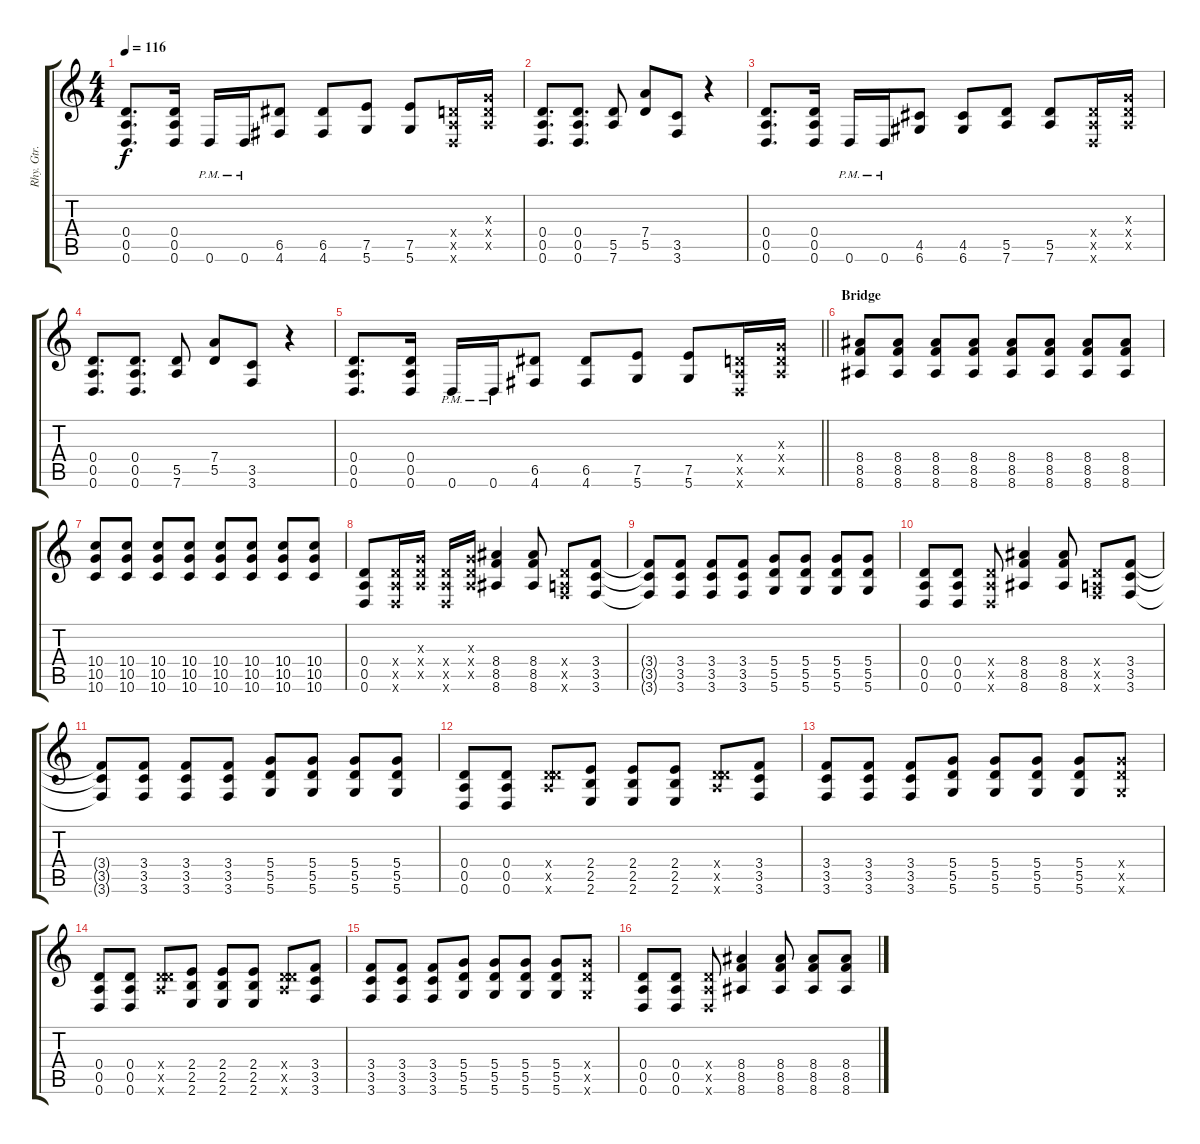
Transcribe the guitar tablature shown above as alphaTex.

\track ("Rhy. Gtr. 2" "Rhy. Gtr. ") {instrument distortionguitar}
\staff {score tabs}
\tuning (E4 B3 G3 D3 A2 D2) {hide}
\ts (4 4)
\tempo 116
\clef g2
\ks c
(0.4 0.5 0.6).8{d dy f} (0.4 0.5 0.6).16 0.6{pm}.16 0.6{pm}.16 (6.5 4.6).8 (6.5 4.6).8 (7.5 5.6).8 (7.5 5.6).8 (0.4{x} 0.5{x} 0.6{x}).16 (0.3{x} 0.4{x} 0.5{x}).16 |
(0.4 0.5 0.6).8{d} (0.4 0.5 0.6).8{d} (5.5 7.6).8 (7.4 5.5).8 (3.5 3.6).8 r.4 |
(0.4 0.5 0.6).8{d} (0.4 0.5 0.6).16 0.6{pm}.16 0.6{pm}.16 (4.5 6.6).8 (4.5 6.6).8 (5.5 7.6).8 (5.5 7.6).8 (0.4{x} 0.5{x} 0.6{x}).16 (0.3{x} 0.4{x} 0.5{x}).16 |
(0.4 0.5 0.6).8{d} (0.4 0.5 0.6).8{d} (5.5 7.6).8 (7.4 5.5).8 (3.5 3.6).8 r.4 |
\barLineRight lightlight
(0.4 0.5 0.6).8{d} (0.4 0.5 0.6).16 0.6{pm}.16 0.6{pm}.16 (6.5 4.6).8 (6.5 4.6).8 (7.5 5.6).8 (7.5 5.6).8 (0.4{x} 0.5{x} 0.6{x}).16 (0.3{x} 0.4{x} 0.5{x}).16 |
\section ("" "Bridge")
(8.4 8.5 8.6).8 (8.4 8.5 8.6).8 (8.4 8.5 8.6).8 (8.4 8.5 8.6).8 (8.4 8.5 8.6).8 (8.4 8.5 8.6).8 (8.4 8.5 8.6).8 (8.4 8.5 8.6).8 |
(10.4 10.5 10.6).8 (10.4 10.5 10.6).8 (10.4 10.5 10.6).8 (10.4 10.5 10.6).8 (10.4 10.5 10.6).8 (10.4 10.5 10.6).8 (10.4 10.5 10.6).8 (10.4 10.5 10.6).8 |
(0.4 0.5 0.6).8 (0.4{x} 0.5{x} 0.6{x}).16 (0.3{x} 0.4{x} 0.5{x}).16 (0.4{x} 0.5{x} 0.6{x}).16 (0.3{x} 0.4{x} 0.5{x}).16 (8.4 8.5 8.6).4 (8.4 8.5 8.6).8 (0.4{x} 0.5{x} 3.6{x}).8 (3.4 3.5 3.6).8 |
(3.4{t} 3.5{t} 3.6{t}).8 (3.4 3.5 3.6).8 (3.4 3.5 3.6).8 (3.4 3.5 3.6).8 (5.4 5.5 5.6).8 (5.4 5.5 5.6).8 (5.4 5.5 5.6).8 (5.4 5.5 5.6).8 |
(0.4 0.5 0.6).8 (0.4 0.5 0.6).8 (0.4{x} 0.5{x} 0.6{x}).8 (8.4 8.5 8.6).4 (8.4 8.5 8.6).8 (0.4{x} 0.5{x} 3.6{x}).8 (3.4 3.5 3.6).8 |
(3.4{t} 3.5{t} 3.6{t}).8 (3.4 3.5 3.6).8 (3.4 3.5 3.6).8 (3.4 3.5 3.6).8 (5.4 5.5 5.6).8 (5.4 5.5 5.6).8 (5.4 5.5 5.6).8 (5.4 5.5 5.6).8 |
(0.4 0.5 0.6).8 (0.4 0.5 0.6).8 (0.4{x} 5.5{x} 7.6{x}).8 (2.4 2.5 2.6).8 (2.4 2.5 2.6).8 (2.4 2.5 2.6).8 (0.4{x} 5.5{x} 7.6{x}).8 (3.4 3.5 3.6).8 |
(3.4 3.5 3.6).8 (3.4 3.5 3.6).8 (3.4 3.5 3.6).8 (5.4 5.5 5.6).8 (5.4 5.5 5.6).8 (5.4 5.5 5.6).8 (5.4 5.5 5.6).8 (5.4{x} 5.5{x} 5.6{x}).8 |
(0.4 0.5 0.6).8 (0.4 0.5 0.6).8 (0.4{x} 5.5{x} 7.6{x}).8 (2.4 2.5 2.6).8 (2.4 2.5 2.6).8 (2.4 2.5 2.6).8 (0.4{x} 5.5{x} 7.6{x}).8 (3.4 3.5 3.6).8 |
(3.4 3.5 3.6).8 (3.4 3.5 3.6).8 (3.4 3.5 3.6).8 (5.4 5.5 5.6).8 (5.4 5.5 5.6).8 (5.4 5.5 5.6).8 (5.4 5.5 5.6).8 (5.4{x} 5.5{x} 5.6{x}).8 |
(0.4 0.5 0.6).8 (0.4 0.5 0.6).8 (0.4{x} 0.5{x} 0.6{x}).8 (8.4 8.5 8.6).4 (8.4 8.5 8.6).8 (8.4 8.5 8.6).8 (8.4 8.5 8.6).8
